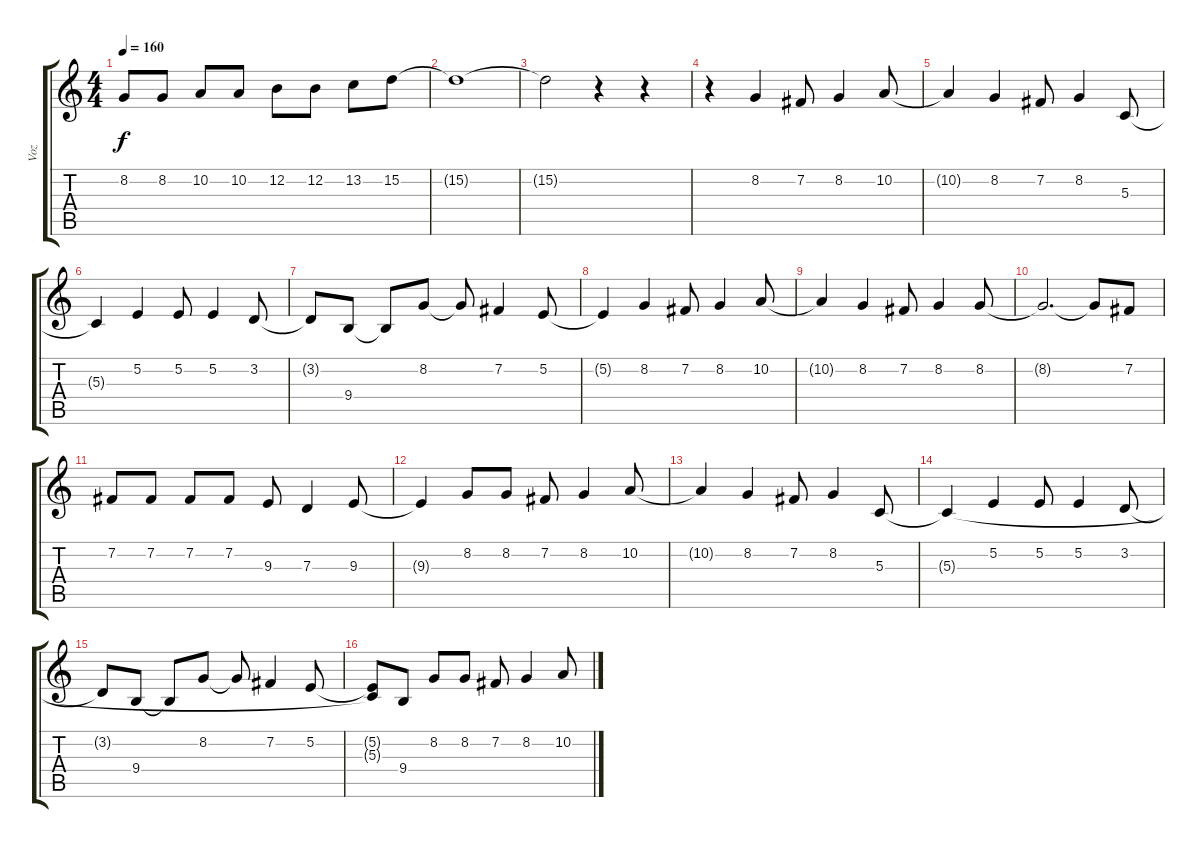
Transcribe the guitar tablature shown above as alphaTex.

\track ("Voz" "Voz") {instrument fx5brightness}
\staff {score tabs}
\tuning (E4 B3 G3 D3 A2 E2) {hide}
\ts (4 4)
\tempo 160
\clef g2
\ks c
8.2.8{dy f} 8.2.8 10.2.8 10.2.8 12.2.8 12.2.8 13.2.8 15.2.8 |
15.2{t}.1 |
15.2{t}.2 r.4 r.4 |
r.4{volume 16 instrument harmonica} 8.2.4{volume 16} 7.2.8 8.2.4 10.2.8 |
10.2{t}.4 8.2.4 7.2.8 8.2.4 5.3.8 |
5.3{t}.4 5.2.4 5.2.8 5.2.4 3.2.8 |
3.2{t}.8 9.4.8 9.4{t}.8 8.2.8 8.2{t}.8 7.2.4 5.2.8 |
5.2{t}.4{instrument harmonica} 8.2.4{volume 16} 7.2.8 8.2.4 10.2.8 |
10.2{t}.4 8.2.4 7.2.8 8.2.4 8.2.8 |
8.2{t}.2{d} 8.2{t}.8 7.2.8 |
7.2.8 7.2.8 7.2.8 7.2.8 9.3.8 7.3.4 9.3.8 |
9.3{t}.4{volume 16 instrument harmonica} 8.2.8 8.2.8{volume 16} 7.2.8 8.2.4 10.2.8 |
10.2{t}.4 8.2.4 7.2.8 8.2.4 5.3.8 |
5.3{t}.4 5.2.4 5.2.8 5.2.4 3.2.8 |
3.2{t}.8 9.4.8 9.4{t}.8 8.2.8 8.2{t}.8 7.2.4 5.2.8 |
(5.2{t} 5.3{t}).8{instrument harmonica} 9.4.8 8.2.8{volume 16} 8.2.8 7.2.8 8.2.4 10.2.8
